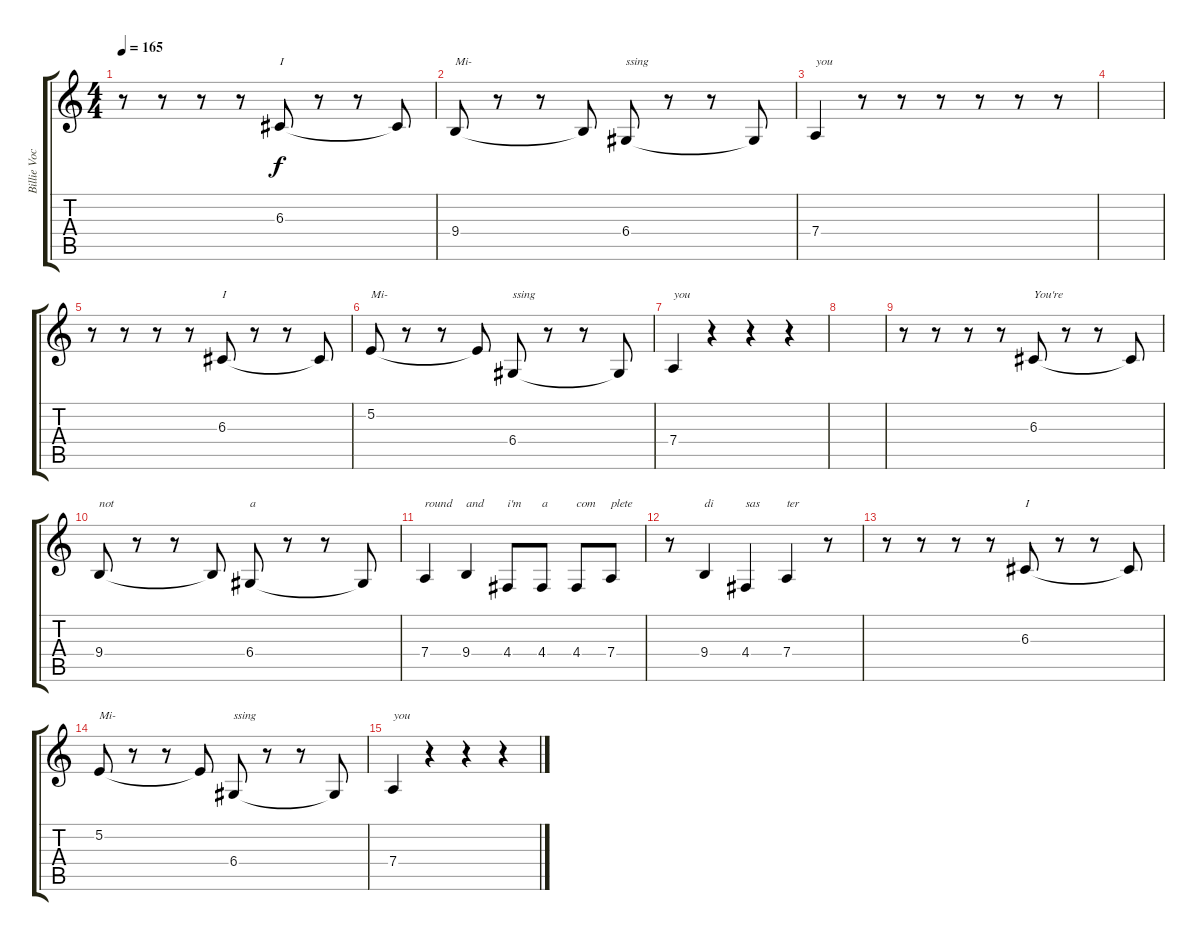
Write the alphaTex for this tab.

\track ("Billie Vocals" "Billie Voc") {instrument tenorsax}
\staff {score tabs}
\tuning (E4 B3 G3 D3 A2 E2) {hide}
\ts (4 4)
\tempo 165
\clef g2
\ks c
r.8{dy f} r.8 r.8 r.8 6.3.8{txt "I"} r.8 r.8 6.3{t}.8 |
9.4.8{txt "Mi-"} r.8 r.8 9.4{t}.8 6.4.8{txt "ssing"} r.8 r.8 6.4{t}.8 |
7.4.4{txt "you"} r.8 r.8 r.8 r.8 r.8 r.8 |
|
r.8 r.8 r.8 r.8 6.3.8{txt "I"} r.8 r.8 6.3{t}.8 |
5.2.8{txt "Mi-"} r.8 r.8 5.2{t}.8 6.4.8{txt "ssing"} r.8 r.8 6.4{t}.8 |
7.4.4{txt "you"} r.4 r.4 r.4 |
|
r.8 r.8 r.8 r.8 6.3.8{txt "You're"} r.8 r.8 6.3{t}.8 |
9.4.8{txt "not"} r.8 r.8 9.4{t}.8 6.4.8{txt "a"} r.8 r.8 6.4{t}.8 |
7.4.4{txt "round"} 9.4.4{txt "and"} 4.4.8{txt "i'm"} 4.4.8{txt "a"} 4.4.8{txt "com"} 7.4.8{txt "plete"} |
r.8 9.4.4{txt "di"} 4.4.4{txt "sas"} 7.4.4{txt "ter"} r.8 |
r.8 r.8 r.8 r.8 6.3.8{txt "I"} r.8 r.8 6.3{t}.8 |
5.2.8{txt "Mi-"} r.8 r.8 5.2{t}.8 6.4.8{txt "ssing"} r.8 r.8 6.4{t}.8 |
7.4.4{txt "you"} r.4 r.4 r.4
